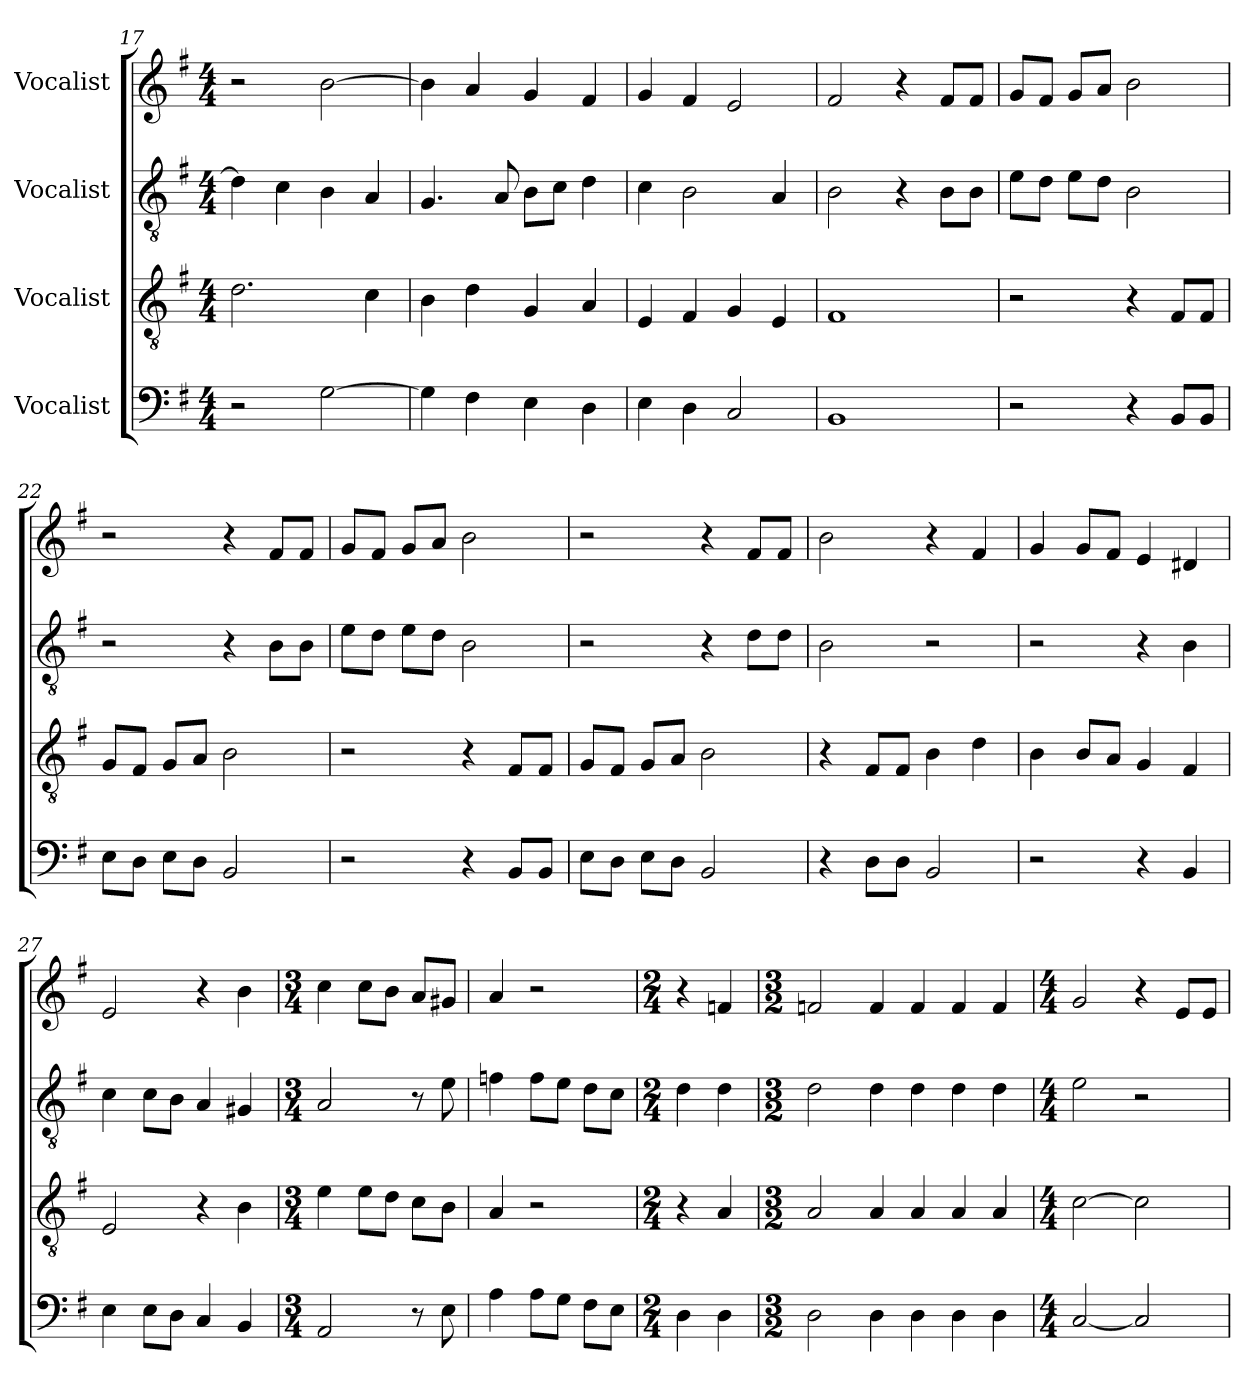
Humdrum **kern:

**kern	**kern	**kern	**kern
*part4	*part3	*part2	*part1
*staff4	*staff3	*staff2	*staff1
*I"Vocalist	*I"Vocalist	*I"Vocalist	*I"Vocalist
*clefF4	*clefGv2	*clefGv2	*clefG2
*k[f#]	*k[f#]	*k[f#]	*k[f#]
*M4/4	*M4/4	*M4/4	*M4/4
=17	=17	=17	=17
2r	2.d\	4d\]	2r
.	.	4c\	.
[2G\	.	4B\	[2b\
.	4c\	4A/	.
=18	=18	=18	=18
4G\]	4B\	4.G/	4b\]
4F#\	4d\	.	4a/
.	.	8A/	.
4E\	4G/	8B\L	4g/
.	.	8c\J	.
4D\	4A/	4d\	4f#/
=19	=19	=19	=19
4E\	4E/	4c\	4g/
4D\	4F#/	2B\	4f#/
2C/	4G/	.	2e/
.	4E/	4A/	.
=20	=20	=20	=20
1BB	1F#	2B\	2f#/
.	.	4r	4r
.	.	8B\L	8f#/L
.	.	8B\J	8f#/J
=21	=21	=21	=21
2r	2r	8e\L	8g/L
.	.	8d\J	8f#/J
.	.	8e\L	8g/L
.	.	8d\J	8a/J
4r	4r	2B\	2b\
8BB/L	8F#/L	.	.
8BB/J	8F#/J	.	.
=22	=22	=22	=22
8E\L	8G/L	2r	2r
8D\J	8F#/J	.	.
8E\L	8G/L	.	.
8D\J	8A/J	.	.
2BB/	2B\	4r	4r
.	.	8B\L	8f#/L
.	.	8B\J	8f#/J
=23	=23	=23	=23
2r	2r	8e\L	8g/L
.	.	8d\J	8f#/J
.	.	8e\L	8g/L
.	.	8d\J	8a/J
4r	4r	2B\	2b\
8BB/L	8F#/L	.	.
8BB/J	8F#/J	.	.
=24	=24	=24	=24
8E\L	8G/L	2r	2r
8D\J	8F#/J	.	.
8E\L	8G/L	.	.
8D\J	8A/J	.	.
2BB/	2B\	4r	4r
.	.	8d\L	8f#/L
.	.	8d\J	8f#/J
=25	=25	=25	=25
4r	4r	2B\	2b\
8D\L	8F#/L	.	.
8D\J	8F#/J	.	.
2BB/	4B\	2r	4r
.	4d\	.	4f#/
=26	=26	=26	=26
2r	4B\	2r	4g/
.	8B/L	.	8g/L
.	8A/J	.	8f#/J
4r	4G/	4r	4e/
4BB/	4F#/	4B\	4d#X/
=27	=27	=27	=27
4E\	2E/	4c\	2e/
8E\L	.	8c\L	.
8D\J	.	8B\J	.
4C/	4r	4A/	4r
4BB/	4B\	4G#X/	4b\
=28	=28	=28	=28
*M3/4	*M3/4	*M3/4	*M3/4
2AA/	4e\	2A/	4cc\
.	8e\L	.	8cc\L
.	8d\J	.	8b\J
8r	8c\L	8r	8a/L
8E\	8B\J	8e\	8g#X/J
=29	=29	=29	=29
4A\	4A/	4fn\	4a/
8A\L	2r	8f\L	2r
8G\J	.	8e\J	.
8F#\L	.	8d\L	.
8E\J	.	8c\J	.
=30	=30	=30	=30
*M2/4	*M2/4	*M2/4	*M2/4
4D\	4r	4d\	4r
4D\	4A/	4d\	4fn/
=31	=31	=31	=31
*M3/2	*M3/2	*M3/2	*M3/2
2D\	2A/	2d\	2fn/
4D\	4A/	4d\	4f/
4D\	4A/	4d\	4f/
4D\	4A/	4d\	4f/
4D\	4A/	4d\	4f/
=32	=32	=32	=32
*M4/4	*M4/4	*M4/4	*M4/4
[2C/	[2c\	2e\	2g/
2C/]	2c\]	2r	4r
.	.	.	8e/L
.	.	.	8e/J
=	=	=	=
*-	*-	*-	*-
